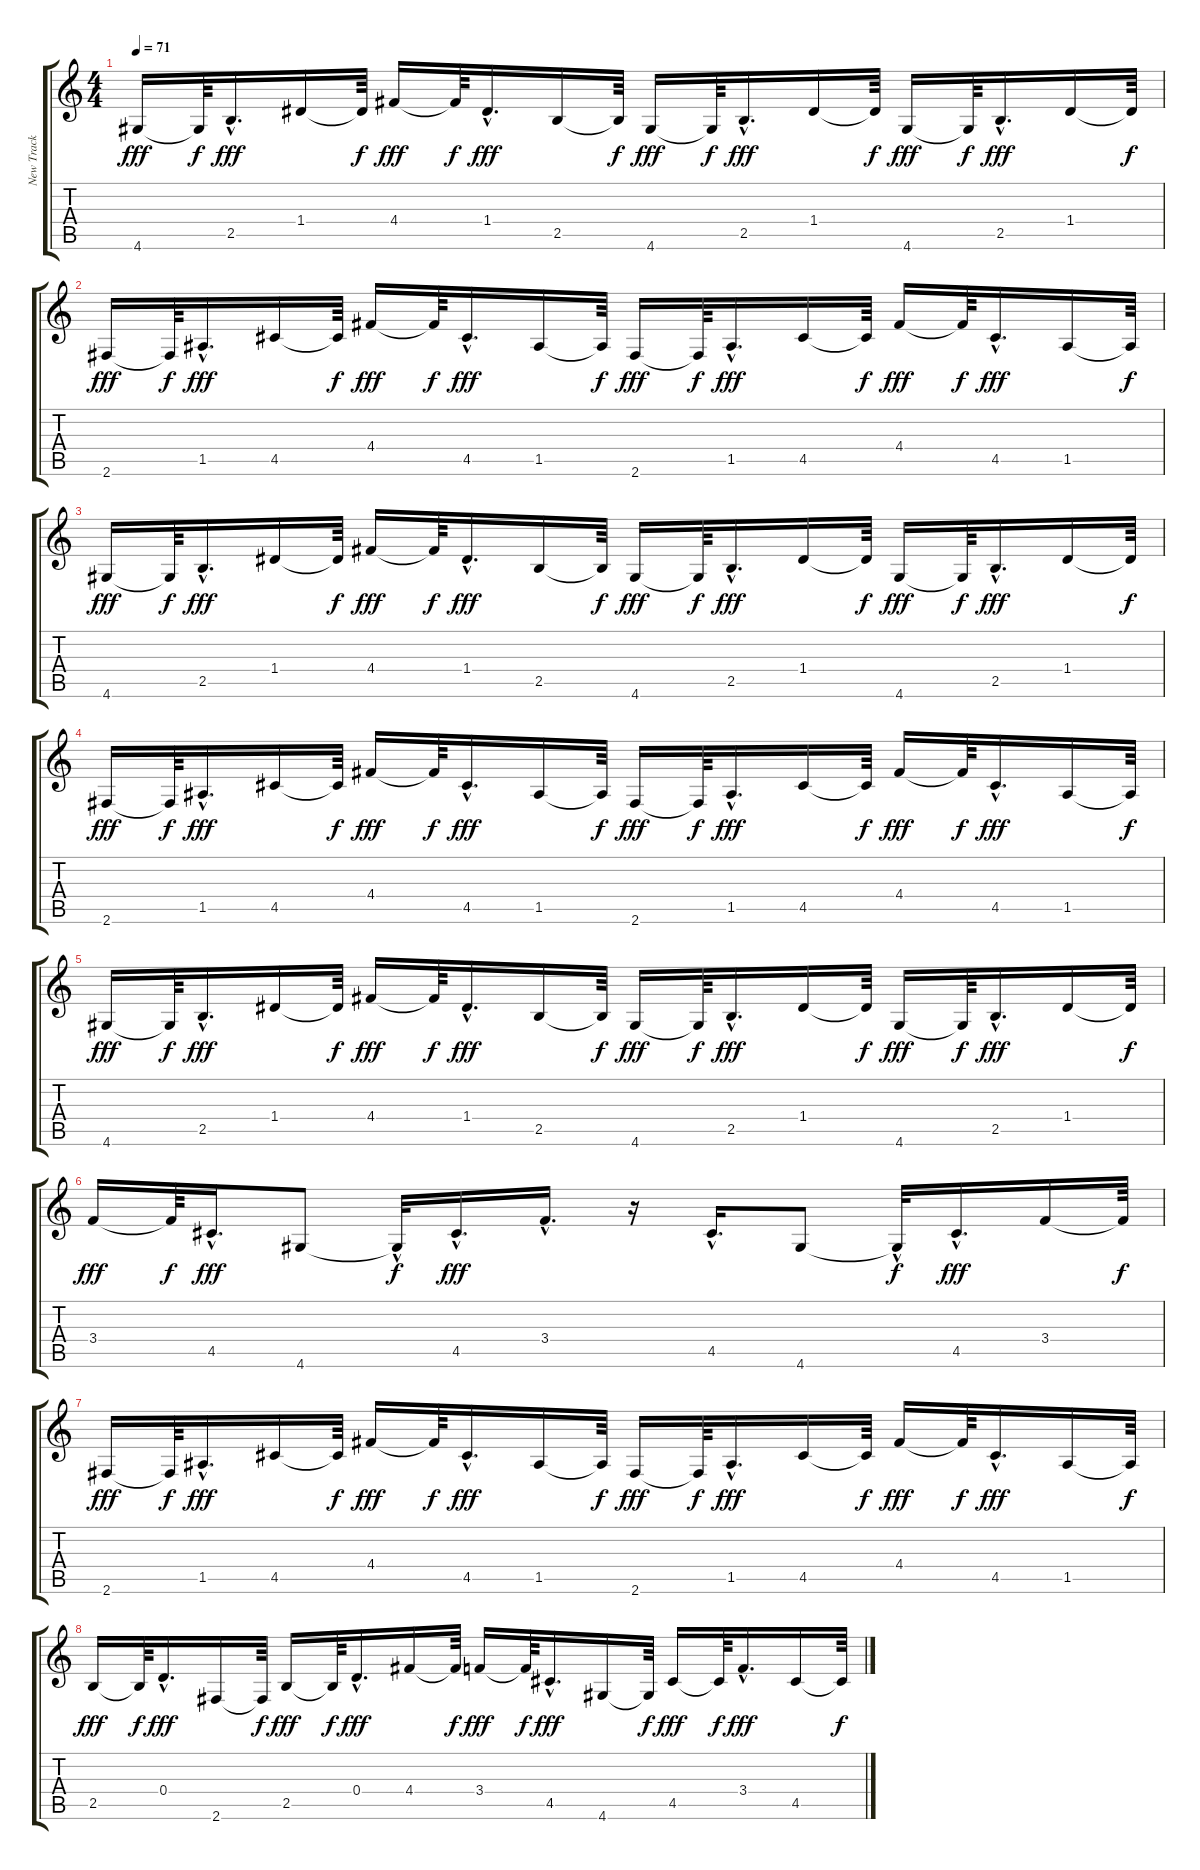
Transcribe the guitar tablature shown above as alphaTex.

\track ("New Track           " "New Track ") {instrument acousticguitarsteel}
\staff {score tabs}
\tuning (E4 B3 G3 D3 A2 E2) {hide}
\ts (4 4)
\tempo 71
\clef g2
\ks c
4.6.16{dy fff} 4.6{t}.64{dy f} 2.5{hac}.16{d dy fff} 1.4.16 1.4{t}.64{dy f} 4.4.16{dy fff} 4.4{t}.64{dy f} 1.4{hac}.16{d dy fff} 2.5.16 2.5{t}.64{dy f} 4.6.16{dy fff} 4.6{t}.64{dy f} 2.5{hac}.16{d dy fff} 1.4.16 1.4{t}.64{dy f} 4.6.16{dy fff} 4.6{t}.64{dy f} 2.5{hac}.16{d dy fff} 1.4.16 1.4{t}.64{dy f} |
2.6.16{dy fff} 2.6{t}.64{dy f} 1.5{hac}.16{d dy fff} 4.5.16 4.5{t}.64{dy f} 4.4.16{dy fff} 4.4{t}.64{dy f} 4.5{hac}.16{d dy fff} 1.5.16 1.5{t}.64{dy f} 2.6.16{dy fff} 2.6{t}.64{dy f} 1.5{hac}.16{d dy fff} 4.5.16 4.5{t}.64{dy f} 4.4.16{dy fff} 4.4{t}.64{dy f} 4.5{hac}.16{d dy fff} 1.5.16 1.5{t}.64{dy f} |
4.6.16{dy fff} 4.6{t}.64{dy f} 2.5{hac}.16{d dy fff} 1.4.16 1.4{t}.64{dy f} 4.4.16{dy fff} 4.4{t}.64{dy f} 1.4{hac}.16{d dy fff} 2.5.16 2.5{t}.64{dy f} 4.6.16{dy fff} 4.6{t}.64{dy f} 2.5{hac}.16{d dy fff} 1.4.16 1.4{t}.64{dy f} 4.6.16{dy fff} 4.6{t}.64{dy f} 2.5{hac}.16{d dy fff} 1.4.16 1.4{t}.64{dy f} |
2.6.16{dy fff} 2.6{t}.64{dy f} 1.5{hac}.16{d dy fff} 4.5.16 4.5{t}.64{dy f} 4.4.16{dy fff} 4.4{t}.64{dy f} 4.5{hac}.16{d dy fff} 1.5.16 1.5{t}.64{dy f} 2.6.16{dy fff} 2.6{t}.64{dy f} 1.5{hac}.16{d dy fff} 4.5.16 4.5{t}.64{dy f} 4.4.16{dy fff} 4.4{t}.64{dy f} 4.5{hac}.16{d dy fff} 1.5.16 1.5{t}.64{dy f} |
4.6.16{dy fff} 4.6{t}.64{dy f} 2.5{hac}.16{d dy fff} 1.4.16 1.4{t}.64{dy f} 4.4.16{dy fff} 4.4{t}.64{dy f} 1.4{hac}.16{d dy fff} 2.5.16 2.5{t}.64{dy f} 4.6.16{dy fff} 4.6{t}.64{dy f} 2.5{hac}.16{d dy fff} 1.4.16 1.4{t}.64{dy f} 4.6.16{dy fff} 4.6{t}.64{dy f} 2.5{hac}.16{d dy fff} 1.4.16 1.4{t}.64{dy f} |
3.4.16{dy fff} 3.4{t}.64{dy f} 4.5{hac}.16{d dy fff} 4.6.8 4.6{hac t}.32{dy f} 4.5{hac}.16{d dy fff} 3.4{hac}.16{d} r.16 4.5{hac}.16{d} 4.6.8 4.6{hac t}.32{dy f} 4.5{hac}.16{d dy fff} 3.4.16 3.4{t}.64{dy f} |
2.6.16{dy fff} 2.6{t}.64{dy f} 1.5{hac}.16{d dy fff} 4.5.16 4.5{t}.64{dy f} 4.4.16{dy fff} 4.4{t}.64{dy f} 4.5{hac}.16{d dy fff} 1.5.16 1.5{t}.64{dy f} 2.6.16{dy fff} 2.6{t}.64{dy f} 1.5{hac}.16{d dy fff} 4.5.16 4.5{t}.64{dy f} 4.4.16{dy fff} 4.4{t}.64{dy f} 4.5{hac}.16{d dy fff} 1.5.16 1.5{t}.64{dy f} |
2.5.16{dy fff} 2.5{t}.64{dy f} 0.4{hac}.16{d dy fff} 2.6.16 2.6{t}.64{dy f} 2.5.16{dy fff} 2.5{t}.64{dy f} 0.4{hac}.16{d dy fff} 4.4.16 4.4{t}.64{dy f} 3.4.16{dy fff} 3.4{t}.64{dy f} 4.5{hac}.16{d dy fff} 4.6.16 4.6{t}.64{dy f} 4.5.16{dy fff} 4.5{t}.64{dy f} 3.4{hac}.16{d dy fff} 4.5.16 4.5{t}.64{dy f}
